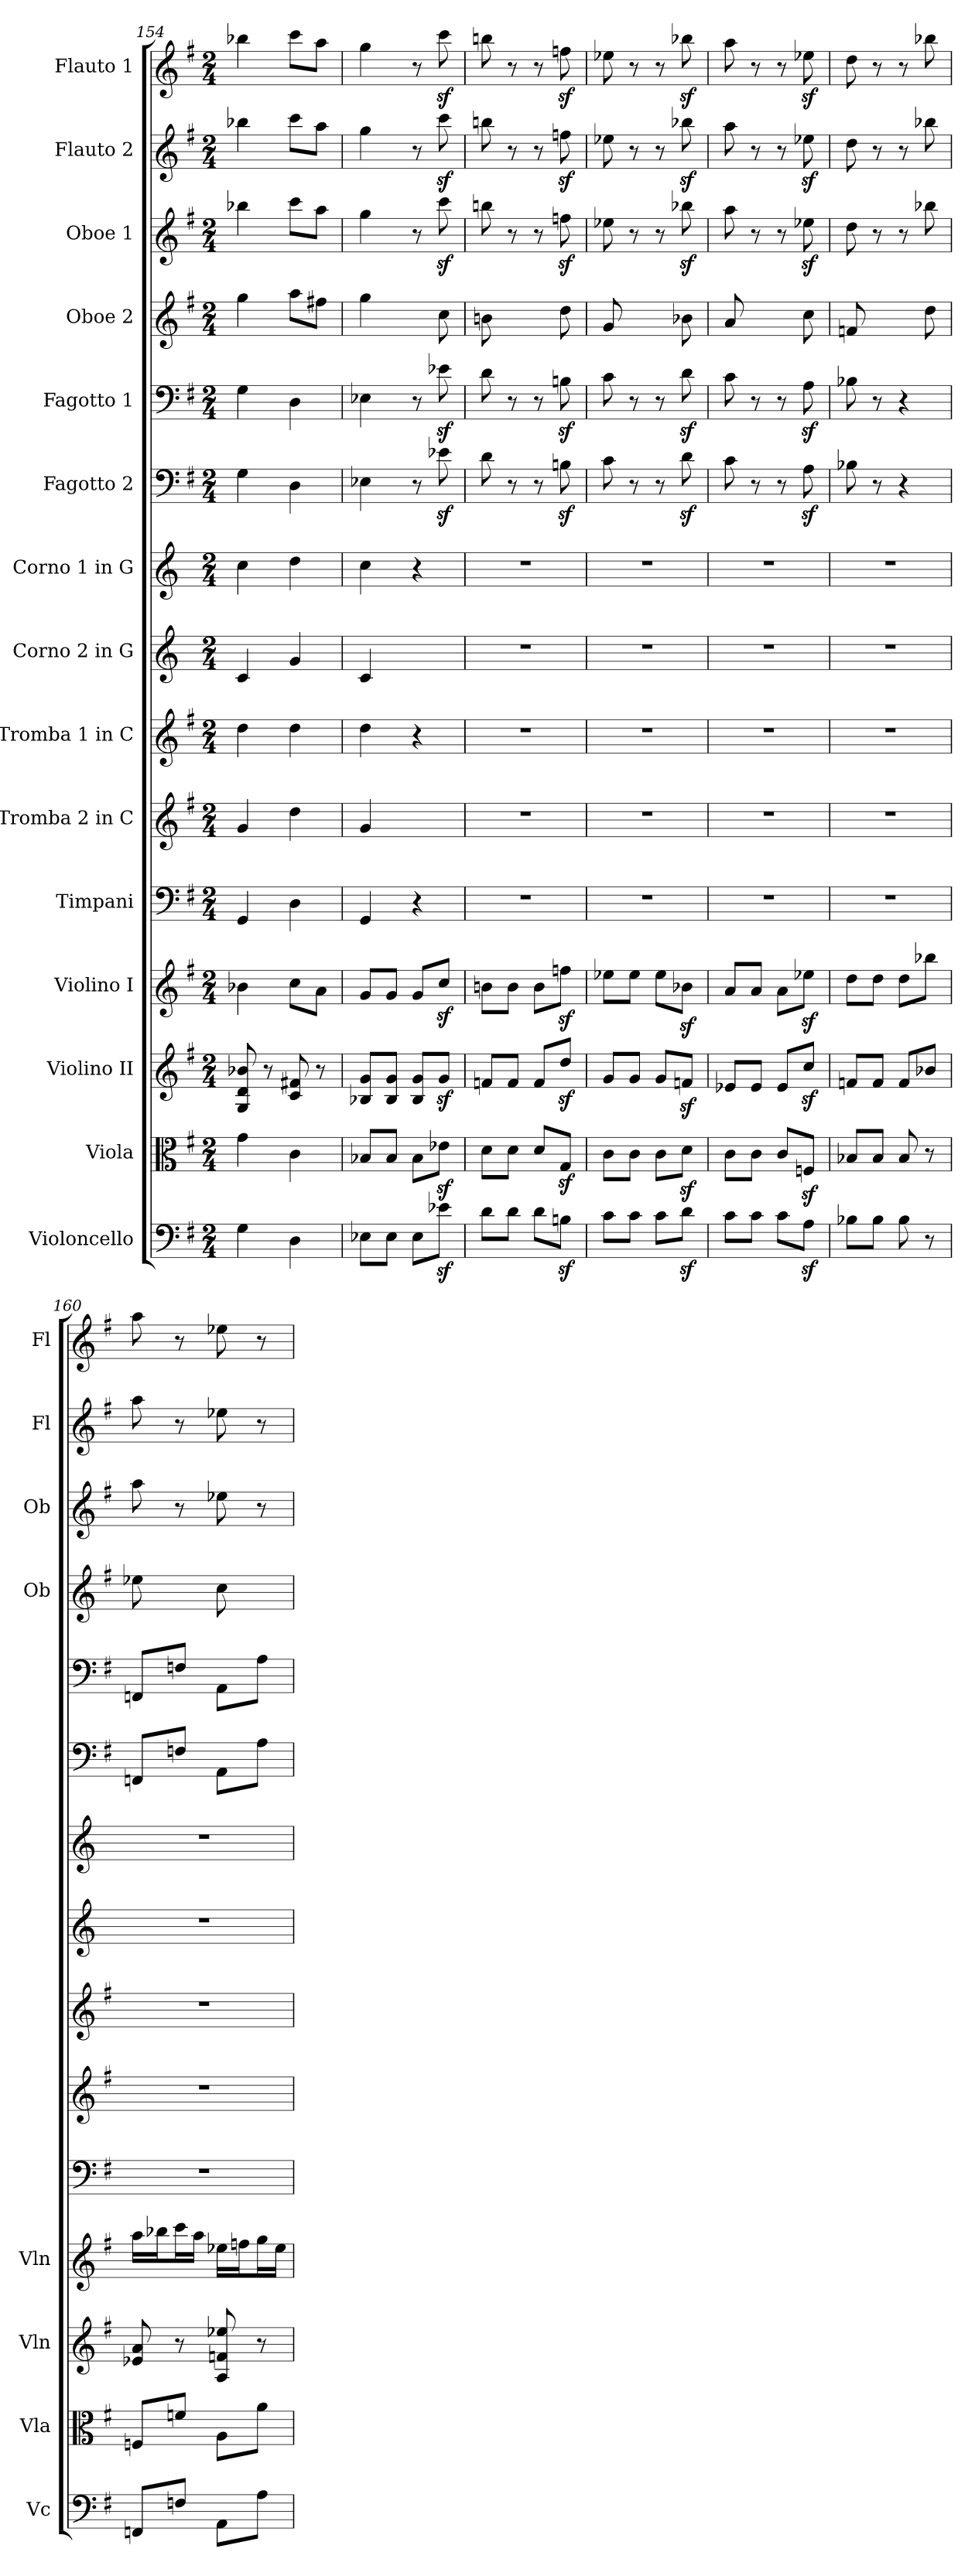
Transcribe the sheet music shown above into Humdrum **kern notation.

**kern	**kern	**kern	**kern	**kern	**kern	**kern	**kern	**kern	**kern	**kern	**kern	**kern	**kern	**kern
*part15	*part14	*part13	*part12	*part11	*part10	*part9	*part8	*part7	*part6	*part5	*part4	*part3	*part2	*part1
*staff15	*staff14	*staff13	*staff12	*staff11	*staff10	*staff9	*staff8	*staff7	*staff6	*staff5	*staff4	*staff3	*staff2	*staff1
*I"Violoncello	*I"Viola	*I"Violino II	*I"Violino I	*I"Timpani	*I"Tromba 2 in C	*I"Tromba 1 in C	*I"Corno 2 in G	*I"Corno 1 in G	*I"Fagotto 2	*I"Fagotto 1	*I"Oboe 2	*I"Oboe 1	*I"Flauto 2	*I"Flauto 1
*I'Vc	*I'Vla	*I'Vln	*I'Vln	*	*	*	*	*	*	*	*I'Ob	*I'Ob	*I'Fl	*I'Fl
*clefF4	*clefC3	*clefG2	*clefG2	*clefF4	*clefG2	*clefG2	*clefG2	*clefG2	*clefF4	*clefF4	*clefG2	*clefG2	*clefG2	*clefG2
*	*	*	*	*	*ITrd1c2	*ITrd1c2	*ITrd-4c-7	*ITrd-4c-7	*	*	*	*	*	*
*k[f#]	*k[f#]	*k[f#]	*k[f#]	*k[f#]	*k[b-]	*k[b-]	*k[f#]	*k[f#]	*k[f#]	*k[f#]	*k[f#]	*k[f#]	*k[f#]	*k[f#]
*G:	*G:	*G:	*G:	*G:	*F:	*F:	*G:	*G:	*G:	*G:	*G:	*G:	*G:	*G:
*M2/4	*M2/4	*M2/4	*M2/4	*M2/4	*M2/4	*M2/4	*M2/4	*M2/4	*M2/4	*M2/4	*M2/4	*M2/4	*M2/4	*M2/4
=154	=154	=154	=154	=154	=154	=154	=154	=154	=154	=154	=154	=154	=154	=154
4G	4g	8G 8d 8b-X	4b-X	4GG	4f	4cc	4g	4gg	4G	4G	4gg	4bb-X	4bb-X	4bb-X
.	.	8r	.	.	.	.	.	.	.	.	.	.	.	.
4D	4c	8c 8f#X	8cc\L	4D	4cc	4cc	4dd	4aa	4D	4D	8aa\L	8ccc\L	8ccc\L	8ccc\L
.	.	8r	8a\J	.	.	.	.	.	.	.	8ff#X\J	8aa\J	8aa\J	8aa\J
=155	=155	=155	=155	=155	=155	=155	=155	=155	=155	=155	=155	=155	=155	=155
8E-X\L	8B-X/L	8B-X/ 8g/L	8g/L	4GG	4f	4cc	4g	4gg	4E-X	4E-X	4gg	4gg	4gg	4gg
8E-\J	8B-/J	8B-/ 8g/J	8g/J	.	.	.	.	.	.	.	.	.	.	.
8E-\L	8B-\L	8B-/ 8g/L	8g/L	4r	4ryy	4r	4ryy	4r	8r	8r	8ryy	8r	8r	8r
8e-Xz\J	8e-Xz\J	8gz/J	8ccz/J	.	.	.	.	.	8e-Xz	8e-Xz	8cc	8cccz	8cccz	8cccz
=156	=156	=156	=156	=156	=156	=156	=156	=156	=156	=156	=156	=156	=156	=156
8d\L	8d\L	8fn/L	8bn\L	2r	2r	2r	2r	2r	8d	8d	8bn	8bbn	8bbn	8bbn
8d\J	8d\J	8f/J	8b\J	.	.	.	.	.	8r	8r	8ryy	8r	8r	8r
8d\L	8d/L	8f/L	8b\L	.	.	.	.	.	8r	8r	8ryy	8r	8r	8r
8Bnz\J	8Gz/J	8ddz/J	8ffnz\J	.	.	.	.	.	8Bnz	8Bnz	8dd	8ffnz	8ffnz	8ffnz
=157	=157	=157	=157	=157	=157	=157	=157	=157	=157	=157	=157	=157	=157	=157
8c\L	8c\L	8g/L	8ee-X\L	2r	2r	2r	2r	2r	8c	8c	8g	8ee-X	8ee-X	8ee-X
8c\J	8c\J	8g/J	8ee-\J	.	.	.	.	.	8r	8r	8ryy	8r	8r	8r
8c\L	8c\L	8g/L	8ee-\L	.	.	.	.	.	8r	8r	8ryy	8r	8r	8r
8dz\J	8dz\J	8fnz/J	8b-Xz\J	.	.	.	.	.	8dz	8dz	8b-X	8bb-Xz	8bb-Xz	8bb-Xz
=158	=158	=158	=158	=158	=158	=158	=158	=158	=158	=158	=158	=158	=158	=158
8c\L	8c\L	8e-X/L	8a/L	2r	2r	2r	2r	2r	8c	8c	8a	8aa	8aa	8aa
8c\J	8c\J	8e-/J	8a/J	.	.	.	.	.	8r	8r	8ryy	8r	8r	8r
8c\L	8c/L	8e-/L	8a\L	.	.	.	.	.	8r	8r	8ryy	8r	8r	8r
8Az\J	8Fnz/J	8ccz/J	8ee-Xz\J	.	.	.	.	.	8Az	8Az	8cc	8ee-Xz	8ee-Xz	8ee-Xz
=159	=159	=159	=159	=159	=159	=159	=159	=159	=159	=159	=159	=159	=159	=159
8B-X\L	8B-X/L	8fn/L	8dd\L	2r	2r	2r	2r	2r	8B-X	8B-X	8fn	8dd	8dd	8dd
8B-\J	8B-/J	8f/J	8dd\J	.	.	.	.	.	8r	8r	8ryy	8r	8r	8r
8B-	8B-	8f/L	8dd\L	.	.	.	.	.	4r	4r	8ryy	8r	8r	8r
8r	8r	8b-X/J	8bb-X\J	.	.	.	.	.	.	.	8dd	8bb-X	8bb-X	8bb-X
=160	=160	=160	=160	=160	=160	=160	=160	=160	=160	=160	=160	=160	=160	=160
8FFn/L	8Fn/L	8e-X 8a	16aa\LL	2r	2r	2r	2r	2r	8FFn/L	8FFn/L	8ee-X	8aa	8aa	8aa
.	.	.	16bb-X\J	.	.	.	.	.	.	.	.	.	.	.
8Fn/J	8fn/J	8r	16ccc\L	.	.	.	.	.	8Fn/J	8Fn/J	8ryy	8r	8r	8r
.	.	.	16aa\JJ	.	.	.	.	.	.	.	.	.	.	.
8AA\L	8A\L	8A 8fn 8ee-X	16ee-X\LL	.	.	.	.	.	8AA\L	8AA\L	8cc	8ee-X	8ee-X	8ee-X
.	.	.	16ffn\J	.	.	.	.	.	.	.	.	.	.	.
8A\J	8a\J	8r	16gg\L	.	.	.	.	.	8A\J	8A\J	8ryy	8r	8r	8r
.	.	.	16ee-\JJ	.	.	.	.	.	.	.	.	.	.	.
=	=	=	=	=	=	=	=	=	=	=	=	=	=	=
*-	*-	*-	*-	*-	*-	*-	*-	*-	*-	*-	*-	*-	*-	*-
